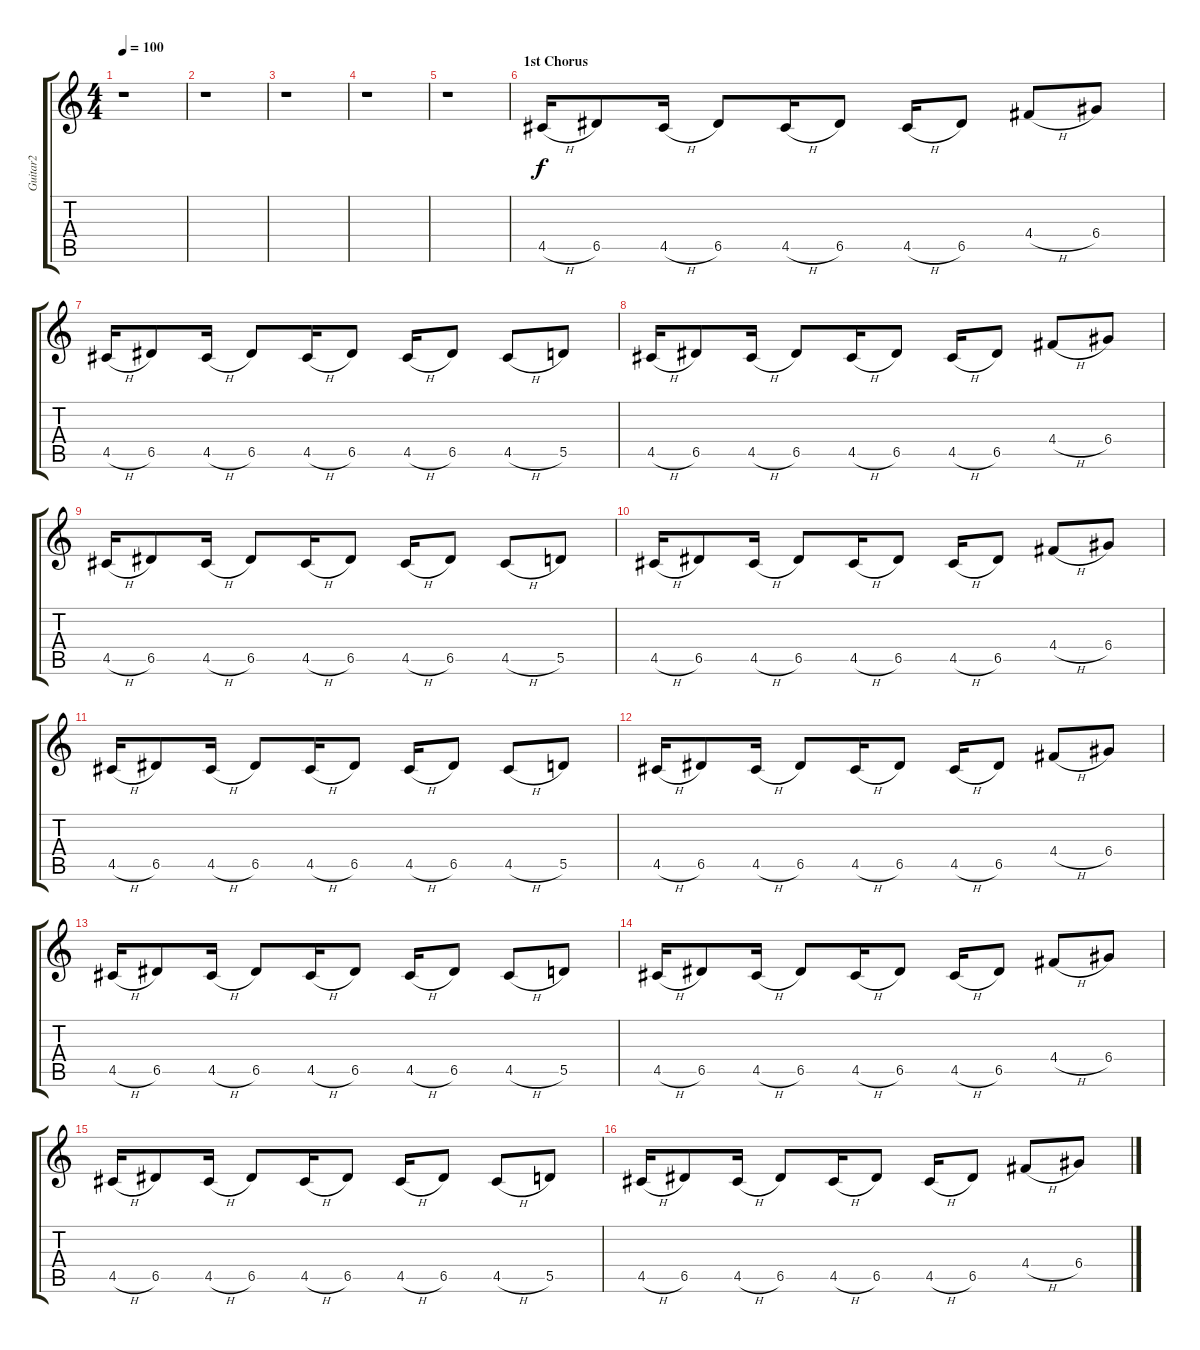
\track ("Guitar2" "Guitar2") {instrument overdrivenguitar}
\staff {score tabs}
\tuning (E4 B3 G3 D3 A2 E2) {hide}
\ts (4 4)
\tempo 100
\clef g2
\ks c
r.1{dy f} |
r.1 |
r.1 |
r.1 |
r.1 |
\section ("" "1st Chorus")
4.5{h}.16 6.5.8 4.5{h}.16 6.5.8 4.5{h}.16 6.5.8 4.5{h}.16 6.5.8 4.4{h}.8 6.4.8 |
4.5{h}.16 6.5.8 4.5{h}.16 6.5.8 4.5{h}.16 6.5.8 4.5{h}.16 6.5.8 4.5{h}.8 5.5.8 |
4.5{h}.16 6.5.8 4.5{h}.16 6.5.8 4.5{h}.16 6.5.8 4.5{h}.16 6.5.8 4.4{h}.8 6.4.8 |
4.5{h}.16 6.5.8 4.5{h}.16 6.5.8 4.5{h}.16 6.5.8 4.5{h}.16 6.5.8 4.5{h}.8 5.5.8 |
4.5{h}.16 6.5.8 4.5{h}.16 6.5.8 4.5{h}.16 6.5.8 4.5{h}.16 6.5.8 4.4{h}.8 6.4.8 |
4.5{h}.16 6.5.8 4.5{h}.16 6.5.8 4.5{h}.16 6.5.8 4.5{h}.16 6.5.8 4.5{h}.8 5.5.8 |
4.5{h}.16 6.5.8 4.5{h}.16 6.5.8 4.5{h}.16 6.5.8 4.5{h}.16 6.5.8 4.4{h}.8 6.4.8 |
4.5{h}.16 6.5.8 4.5{h}.16 6.5.8 4.5{h}.16 6.5.8 4.5{h}.16 6.5.8 4.5{h}.8 5.5.8 |
4.5{h}.16 6.5.8 4.5{h}.16 6.5.8 4.5{h}.16 6.5.8 4.5{h}.16 6.5.8 4.4{h}.8 6.4.8 |
4.5{h}.16 6.5.8 4.5{h}.16 6.5.8 4.5{h}.16 6.5.8 4.5{h}.16 6.5.8 4.5{h}.8 5.5.8 |
4.5{h}.16 6.5.8 4.5{h}.16 6.5.8 4.5{h}.16 6.5.8 4.5{h}.16 6.5.8 4.4{h}.8 6.4.8
